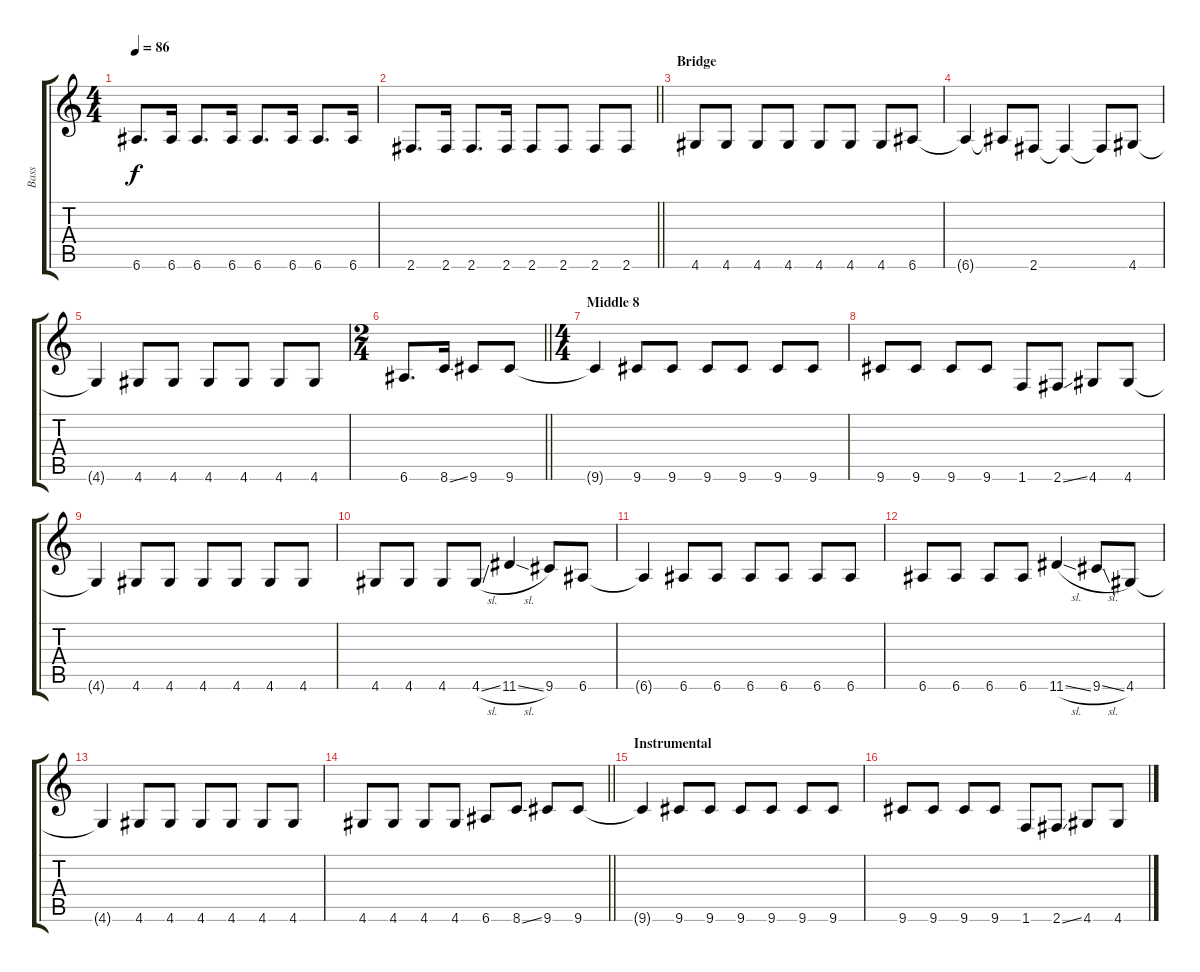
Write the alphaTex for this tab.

\track ("Bass" "Bass") {instrument electricbassfinger}
\staff {score tabs}
\tuning (E4 B3 G3 D3 A2 E2) {hide}
\ts (4 4)
\tempo 86
\clef g2
\ks c
6.6.8{d dy f} 6.6.16 6.6.8{d} 6.6.16 6.6.8{d} 6.6.16 6.6.8{d} 6.6.16 |
\barLineRight lightlight
2.6.8{d} 2.6.16 2.6.8{d} 2.6.16 2.6.8 2.6.8 2.6.8 2.6.8 |
\section ("" "Bridge")
4.6.8 4.6.8 4.6.8 4.6.8 4.6.8 4.6.8 4.6.8 6.6.8 |
6.6{t}.4 6.6{t}.8 2.6.8 2.6{t}.4 2.6{t}.8 4.6.8 |
4.6{t}.4 4.6.8 4.6.8 4.6.8 4.6.8 4.6.8 4.6.8 |
\ts (2 4)
\barLineRight lightlight
6.6.8{d} 8.6{ss}.16 9.6.8 9.6.8 |
\ts (4 4)
\section ("" "Middle 8")
9.6{t}.4 9.6.8 9.6.8 9.6.8 9.6.8 9.6.8 9.6.8 |
9.6.8 9.6.8 9.6.8 9.6.8 1.6.8 2.6{ss}.8 4.6.8 4.6.8 |
4.6{t}.4 4.6.8 4.6.8 4.6.8 4.6.8 4.6.8 4.6.8 |
4.6.8 4.6.8 4.6.8 4.6{sl}.8 11.6{sl}.4 9.6.8 6.6.8 |
6.6{t}.4 6.6.8 6.6.8 6.6.8 6.6.8 6.6.8 6.6.8 |
6.6.8 6.6.8 6.6.8 6.6.8 11.6{sl}.4 9.6{sl}.8 4.6.8 |
4.6{t}.4 4.6.8 4.6.8 4.6.8 4.6.8 4.6.8 4.6.8 |
\barLineRight lightlight
4.6.8 4.6.8 4.6.8 4.6.8 6.6.8 8.6{ss}.8 9.6.8 9.6.8 |
\section ("" "Instrumental")
9.6{t}.4 9.6.8 9.6.8 9.6.8 9.6.8 9.6.8 9.6.8 |
9.6.8 9.6.8 9.6.8 9.6.8 1.6.8 2.6{ss}.8 4.6.8 4.6.8
